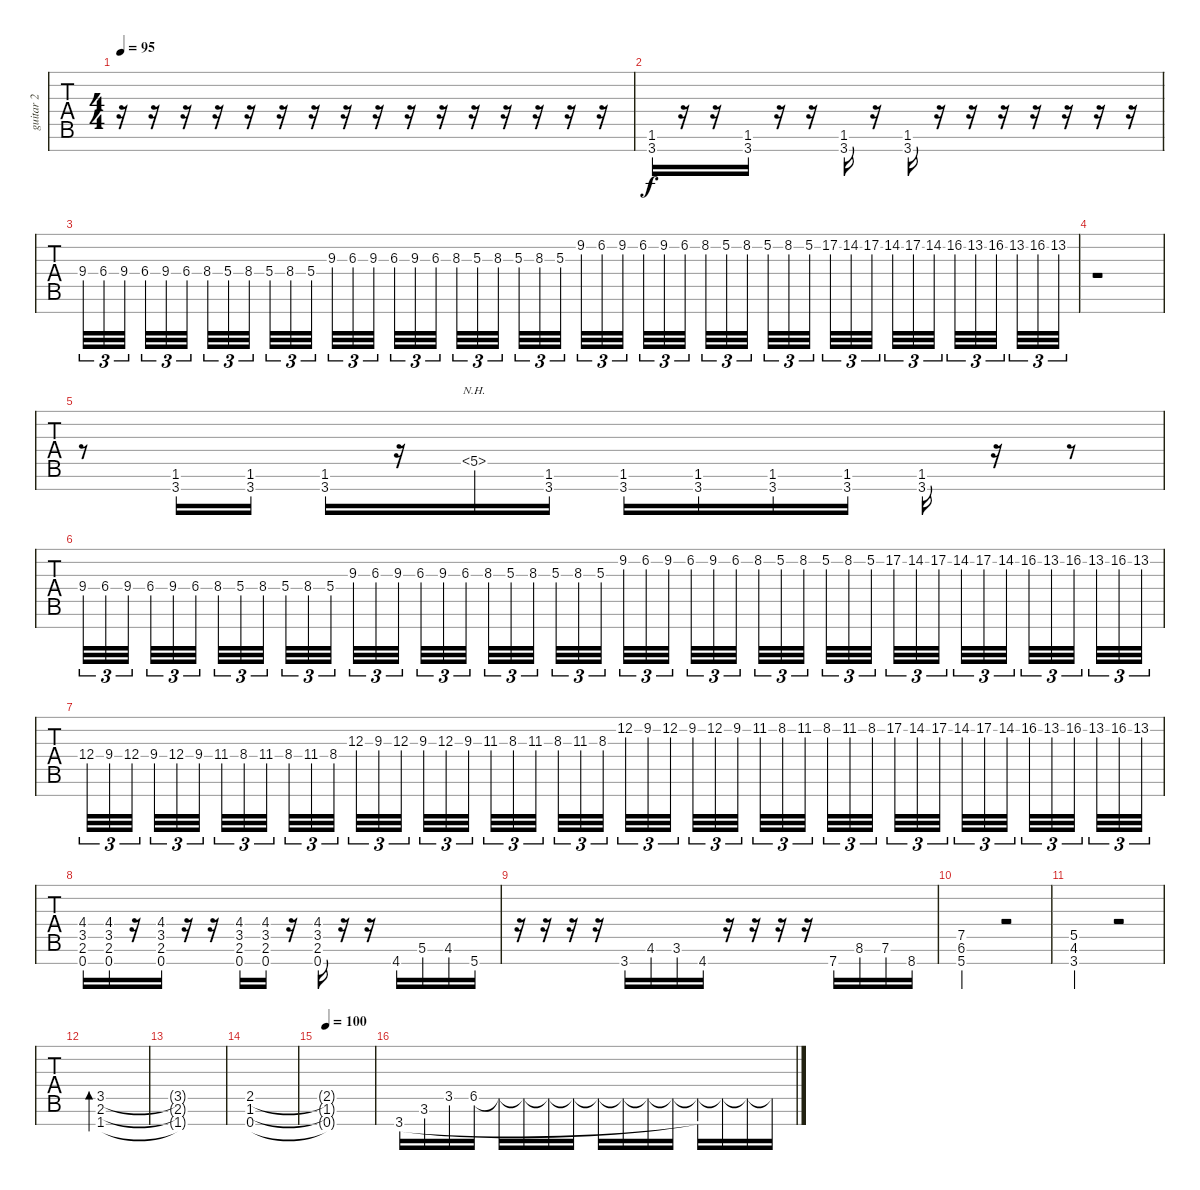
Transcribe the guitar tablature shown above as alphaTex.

\track ("guitar 2" "guitar 2") {instrument distortionguitar}
\staff {tabs}
\tuning (E4 A3 Gb3 D3 A2 E2 A1) {hide}
\ts (4 4)
\tempo 95
\clef f4
\ks c
r.16{dy f} r.16 r.16 r.16 r.16 r.16 r.16 r.16 r.16 r.16 r.16 r.16 r.16 r.16 r.16 r.16 |
(1.6 3.7).16 r.16 r.16 (1.6 3.7).16 r.16 r.16 (1.6 3.7).16 r.16 (1.6 3.7).16 r.16 r.16 r.16 r.16 r.16 r.16 r.16 |
9.4.32{tu (3 2)} 6.4.32{tu (3 2)} 9.4.32{tu (3 2) beam splitsecondary} 6.4.32{tu (3 2)} 9.4.32{tu (3 2)} 6.4.32{tu (3 2) beam splitsecondary} 8.4.32{tu (3 2)} 5.4.32{tu (3 2)} 8.4.32{tu (3 2) beam splitsecondary} 5.4.32{tu (3 2)} 8.4.32{tu (3 2)} 5.4.32{tu (3 2)} 9.3.32{tu (3 2)} 6.3.32{tu (3 2)} 9.3.32{tu (3 2) beam splitsecondary} 6.3.32{tu (3 2)} 9.3.32{tu (3 2)} 6.3.32{tu (3 2) beam splitsecondary} 8.3.32{tu (3 2)} 5.3.32{tu (3 2)} 8.3.32{tu (3 2) beam splitsecondary} 5.3.32{tu (3 2)} 8.3.32{tu (3 2)} 5.3.32{tu (3 2)} 9.2.32{tu (3 2)} 6.2.32{tu (3 2)} 9.2.32{tu (3 2) beam splitsecondary} 6.2.32{tu (3 2)} 9.2.32{tu (3 2)} 6.2.32{tu (3 2) beam splitsecondary} 8.2.32{tu (3 2)} 5.2.32{tu (3 2)} 8.2.32{tu (3 2) beam splitsecondary} 5.2.32{tu (3 2)} 8.2.32{tu (3 2)} 5.2.32{tu (3 2)} 17.2.32{tu (3 2)} 14.2.32{tu (3 2)} 17.2.32{tu (3 2) beam splitsecondary} 14.2.32{tu (3 2)} 17.2.32{tu (3 2)} 14.2.32{tu (3 2) beam splitsecondary} 16.2.32{tu (3 2)} 13.2.32{tu (3 2)} 16.2.32{tu (3 2) beam splitsecondary} 13.2.32{tu (3 2)} 16.2.32{tu (3 2)} 13.2.32{tu (3 2)} |
r.1 |
r.8 (1.6 3.7).16 (1.6 3.7).16 (1.6 3.7).16 r.16 5.5{nh}.16 (1.6 3.7).16 (1.6 3.7).16 (1.6 3.7).16 (1.6 3.7).16 (1.6 3.7).16 (1.6 3.7).16 r.16 r.8 |
9.4.32{tu (3 2)} 6.4.32{tu (3 2)} 9.4.32{tu (3 2) beam splitsecondary} 6.4.32{tu (3 2)} 9.4.32{tu (3 2)} 6.4.32{tu (3 2) beam splitsecondary} 8.4.32{tu (3 2)} 5.4.32{tu (3 2)} 8.4.32{tu (3 2) beam splitsecondary} 5.4.32{tu (3 2)} 8.4.32{tu (3 2)} 5.4.32{tu (3 2)} 9.3.32{tu (3 2)} 6.3.32{tu (3 2)} 9.3.32{tu (3 2) beam splitsecondary} 6.3.32{tu (3 2)} 9.3.32{tu (3 2)} 6.3.32{tu (3 2) beam splitsecondary} 8.3.32{tu (3 2)} 5.3.32{tu (3 2)} 8.3.32{tu (3 2) beam splitsecondary} 5.3.32{tu (3 2)} 8.3.32{tu (3 2)} 5.3.32{tu (3 2)} 9.2.32{tu (3 2)} 6.2.32{tu (3 2)} 9.2.32{tu (3 2) beam splitsecondary} 6.2.32{tu (3 2)} 9.2.32{tu (3 2)} 6.2.32{tu (3 2) beam splitsecondary} 8.2.32{tu (3 2)} 5.2.32{tu (3 2)} 8.2.32{tu (3 2) beam splitsecondary} 5.2.32{tu (3 2)} 8.2.32{tu (3 2)} 5.2.32{tu (3 2)} 17.2.32{tu (3 2)} 14.2.32{tu (3 2)} 17.2.32{tu (3 2) beam splitsecondary} 14.2.32{tu (3 2)} 17.2.32{tu (3 2)} 14.2.32{tu (3 2) beam splitsecondary} 16.2.32{tu (3 2)} 13.2.32{tu (3 2)} 16.2.32{tu (3 2) beam splitsecondary} 13.2.32{tu (3 2)} 16.2.32{tu (3 2)} 13.2.32{tu (3 2)} |
12.4.32{tu (3 2)} 9.4.32{tu (3 2)} 12.4.32{tu (3 2) beam splitsecondary} 9.4.32{tu (3 2)} 12.4.32{tu (3 2)} 9.4.32{tu (3 2) beam splitsecondary} 11.4.32{tu (3 2)} 8.4.32{tu (3 2)} 11.4.32{tu (3 2) beam splitsecondary} 8.4.32{tu (3 2)} 11.4.32{tu (3 2)} 8.4.32{tu (3 2)} 12.3.32{tu (3 2)} 9.3.32{tu (3 2)} 12.3.32{tu (3 2) beam splitsecondary} 9.3.32{tu (3 2)} 12.3.32{tu (3 2)} 9.3.32{tu (3 2) beam splitsecondary} 11.3.32{tu (3 2)} 8.3.32{tu (3 2)} 11.3.32{tu (3 2) beam splitsecondary} 8.3.32{tu (3 2)} 11.3.32{tu (3 2)} 8.3.32{tu (3 2)} 12.2.32{tu (3 2)} 9.2.32{tu (3 2)} 12.2.32{tu (3 2) beam splitsecondary} 9.2.32{tu (3 2)} 12.2.32{tu (3 2)} 9.2.32{tu (3 2) beam splitsecondary} 11.2.32{tu (3 2)} 8.2.32{tu (3 2)} 11.2.32{tu (3 2) beam splitsecondary} 8.2.32{tu (3 2)} 11.2.32{tu (3 2)} 8.2.32{tu (3 2)} 17.2.32{tu (3 2)} 14.2.32{tu (3 2)} 17.2.32{tu (3 2) beam splitsecondary} 14.2.32{tu (3 2)} 17.2.32{tu (3 2)} 14.2.32{tu (3 2) beam splitsecondary} 16.2.32{tu (3 2)} 13.2.32{tu (3 2)} 16.2.32{tu (3 2) beam splitsecondary} 13.2.32{tu (3 2)} 16.2.32{tu (3 2)} 13.2.32{tu (3 2)} |
(4.4 3.5 2.6 0.7).16 (4.4 3.5 2.6 0.7).16 r.16 (4.4 3.5 2.6 0.7).16 r.16 r.16 (4.4 3.5 2.6 0.7).16 (4.4 3.5 2.6 0.7).16 r.16 (4.4 3.5 2.6 0.7).16 r.16 r.16 4.7.16 5.6.16 4.6.16 5.7.16 |
r.16 r.16 r.16 r.16 3.7.16 4.6.16 3.6.16 4.7.16 r.16 r.16 r.16 r.16 7.7.16 8.6.16 7.6.16 8.7.16 |
(7.5 6.6 5.7).2 r.2 |
(5.5 4.6 3.7).2 r.2 |
(3.5 2.6 1.7).1{bd 480} |
(3.5{t} 2.6{t} 1.7{t}).1 |
(2.5 1.6 0.7).1 |
\tempo 100
(2.5{t} 1.6{t} 0.7{t}).1 |
3.7.16{instrument electricguitarjazz} 3.6.16 3.5.16 6.5.16 6.5{t}.16 6.5{t}.16 6.5{t}.16 6.5{t}.16 6.5{t}.16 6.5{t}.16 6.5{t}.16 6.5{t}.16 (6.5{t} 3.7{t}).16 6.5{t}.16 6.5{t}.16 6.5{t}.16
